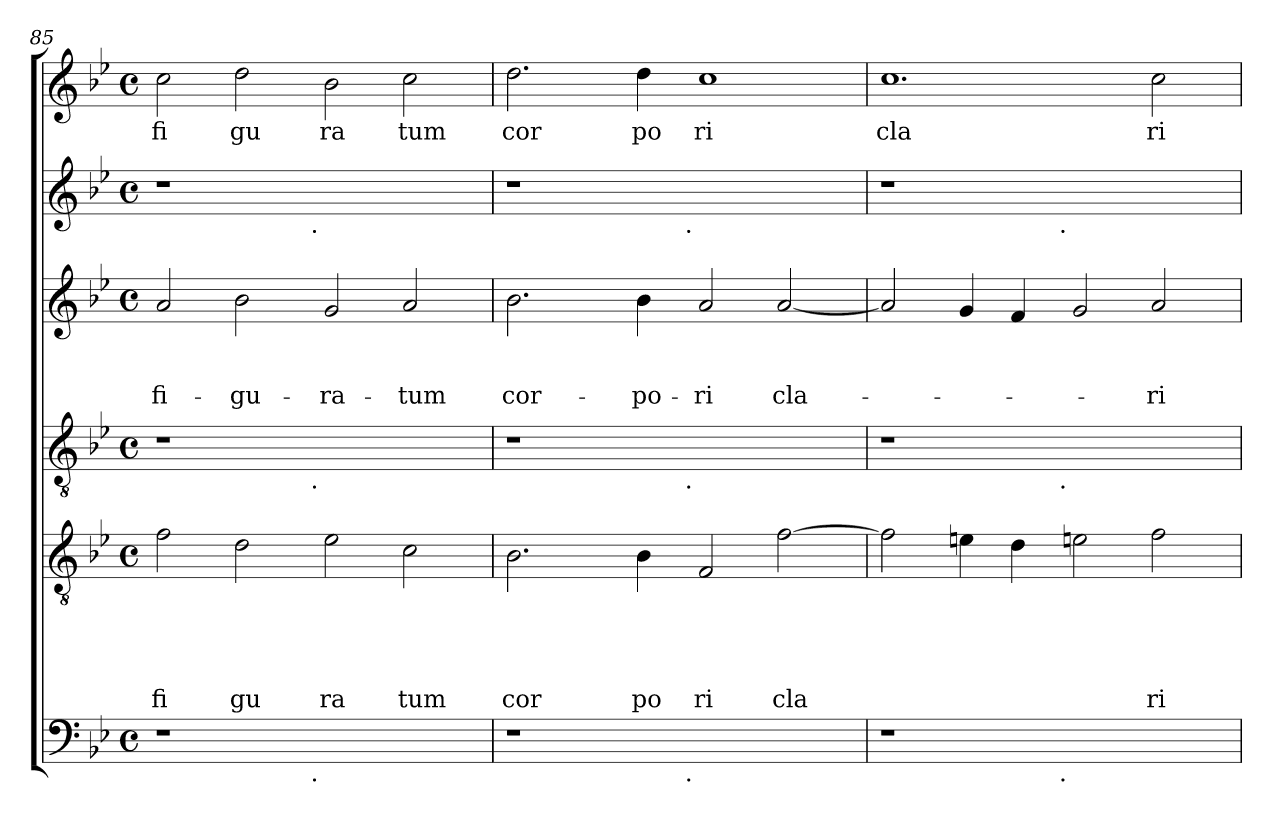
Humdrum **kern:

**kern	**kern	**text	**text	**text	**text	**text	**kern	**kern	**text	**text	**text	**kern	**kern	**text
*part6	*part5	*part5	*part5	*part5	*part5	*part5	*part4	*part3	*part3	*part3	*part3	*part2	*part1	*part1
*staff6	*staff5	*staff5	*staff5	*staff5	*staff5	*staff5	*staff4	*staff3	*staff3	*staff3	*staff3	*staff2	*staff1	*staff1
*clefF4	*clefGv2	*	*	*	*	*	*clefGv2	*clefG2	*	*	*	*clefG2	*clefG2	*
*k[b-e-]	*k[b-e-]	*	*	*	*	*	*k[b-e-]	*k[b-e-]	*	*	*	*k[b-e-]	*k[b-e-]	*
*B-:	*B-:	*	*	*	*	*	*B-:	*B-:	*	*	*	*B-:	*B-:	*
*M4/4	*M4/4	*	*	*	*	*	*M4/4	*M4/4	*	*	*	*M4/4	*M4/4	*
*met(c)	*met(c)	*	*	*	*	*	*met(c)	*met(c)	*	*	*	*met(c)	*met(c)	*
=85	=85	=85	=85	=85	=85	=85	=85	=85	=85	=85	=85	=85	=85	=85
!	!	!	!	!	!	!LO:LY:b	!	!	!	!	!LO:LY:b	!	!	!LO:LY:b
*^	*	*	*	*	*	*	*^	*	*	*	*	*^	*	*
1r	2ryy	2f\	.	.	.	.	fi	1r	2ryy	2a/	.	.	-fi-	1r	2ryy	2cc\	fi
!	!	!	!	!	!	!	!LO:LY:b	!	!	!	!	!	!LO:LY:b	!	!	!	!LO:LY:b
.	4...ryy	2d\	.	.	.	.	gu	.	4...ryy	2b-\	.	.	-gu-	.	4...ryy	2dd\	gu
!	!	!	!	!	!	!	!	!	!	!	!	!	!	!	!LO:TX:b:t=.	!	!
!	!	!	!	!	!	!	!	!	!LO:TX:b:t=.	!	!	!	!	!	!	!	!
!	!LO:TX:b:t=.	!	!	!	!	!	!	!	!	!	!	!	!	!	!	!	!
.	1ryy	.	.	.	.	.	.	.	1ryy	.	.	.	.	.	1ryy	.	.
!	!	!	!	!	!	!	!LO:LY:b	!	!	!	!	!	!LO:LY:b	!	!	!	!LO:LY:b
1ryy	.	2e-\	.	.	.	.	ra	1ryy	.	2g/	.	.	-ra-	1ryy	.	2b-\	ra
!	!	!	!	!	!	!	!LO:LY:b	!	!	!	!	!	!LO:LY:b	!	!	!	!LO:LY:b
.	.	2c\	.	.	.	.	tum	.	.	2a/	.	.	-tum	.	.	2cc\	tum
.	32ryy	.	.	.	.	.	.	.	32ryy	.	.	.	.	.	32ryy	.	.
=86	=86	=86	=86	=86	=86	=86	=86	=86	=86	=86	=86	=86	=86	=86	=86	=86	=86
!	!	!	!	!	!	!	!LO:LY:b	!	!	!	!	!	!LO:LY:b	!	!	!	!LO:LY:b
1r	2ryy	2.B-\	.	.	.	.	cor	1r	2ryy	2.b-\	.	.	cor-	1r	2ryy	2.dd\	cor
.	4...ryy	.	.	.	.	.	.	.	4...ryy	.	.	.	.	.	4...ryy	.	.
!	!	!	!	!	!	!	!LO:LY:b	!	!	!	!	!	!LO:LY:b	!	!	!	!LO:LY:b
.	.	4B-\	.	.	.	.	po	.	.	4b-\	.	.	-po-	.	.	4dd\	po
!	!	!	!	!	!	!	!	!	!	!	!	!	!	!	!LO:TX:b:t=.	!	!
!	!	!	!	!	!	!	!	!	!LO:TX:b:t=.	!	!	!	!	!	!	!	!
!	!LO:TX:b:t=.	!	!	!	!	!	!	!	!	!	!	!	!	!	!	!	!
.	1ryy	.	.	.	.	.	.	.	1ryy	.	.	.	.	.	1ryy	.	.
!	!	!	!	!	!	!	!LO:LY:b	!	!	!	!	!	!LO:LY:b	!	!	!	!LO:LY:b
1ryy	.	2F/	.	.	.	.	ri	1ryy	.	2a/	.	.	-ri	1ryy	.	1cc	ri
!	!	!	!	!	!	!	!LO:LY:b	!	!	!	!	!	!LO:LY:b	!	!	!	!
.	.	[>2f\	.	.	.	.	cla	.	.	[<2a/	.	.	cla-	.	.	.	.
.	32ryy	.	.	.	.	.	.	.	32ryy	.	.	.	.	.	32ryy	.	.
=87	=87	=87	=87	=87	=87	=87	=87	=87	=87	=87	=87	=87	=87	=87	=87	=87	=87
!	!	!	!	!	!	!	!	!	!	!	!	!	!	!	!	!	!LO:LY:b
1r	2ryy	2f\]	.	.	.	.	.	1r	2ryy	2a/]	.	.	.	1r	2ryy	1.cc	cla
.	4...ryy	4en\	.	.	.	.	.	.	4...ryy	4g/	.	.	.	.	4...ryy	.	.
.	.	4d\	.	.	.	.	.	.	.	4f/	.	.	.	.	.	.	.
!	!	!	!	!	!	!	!	!	!	!	!	!	!	!	!LO:TX:b:t=.	!	!
!	!	!	!	!	!	!	!	!	!LO:TX:b:t=.	!	!	!	!	!	!	!	!
!	!LO:TX:b:t=.	!	!	!	!	!	!	!	!	!	!	!	!	!	!	!	!
.	1ryy	.	.	.	.	.	.	.	1ryy	.	.	.	.	.	1ryy	.	.
1ryy	.	2en\	.	.	.	.	.	1ryy	.	2g/	.	.	.	1ryy	.	.	.
!	!	!	!	!	!	!	!LO:LY:b	!	!	!	!	!	!LO:LY:b	!	!	!	!LO:LY:b
.	.	2f\	.	.	.	.	ri	.	.	2a/	.	.	-ri-	.	.	2cc\	ri
.	32ryy	.	.	.	.	.	.	.	32ryy	.	.	.	.	.	32ryy	.	.
*v	*v	*	*	*	*	*	*	*v	*v	*	*	*	*	*v	*v	*	*
=	=	=	=	=	=	=	=	=	=	=	=	=	=	=
*-	*-	*-	*-	*-	*-	*-	*-	*-	*-	*-	*-	*-	*-	*-
